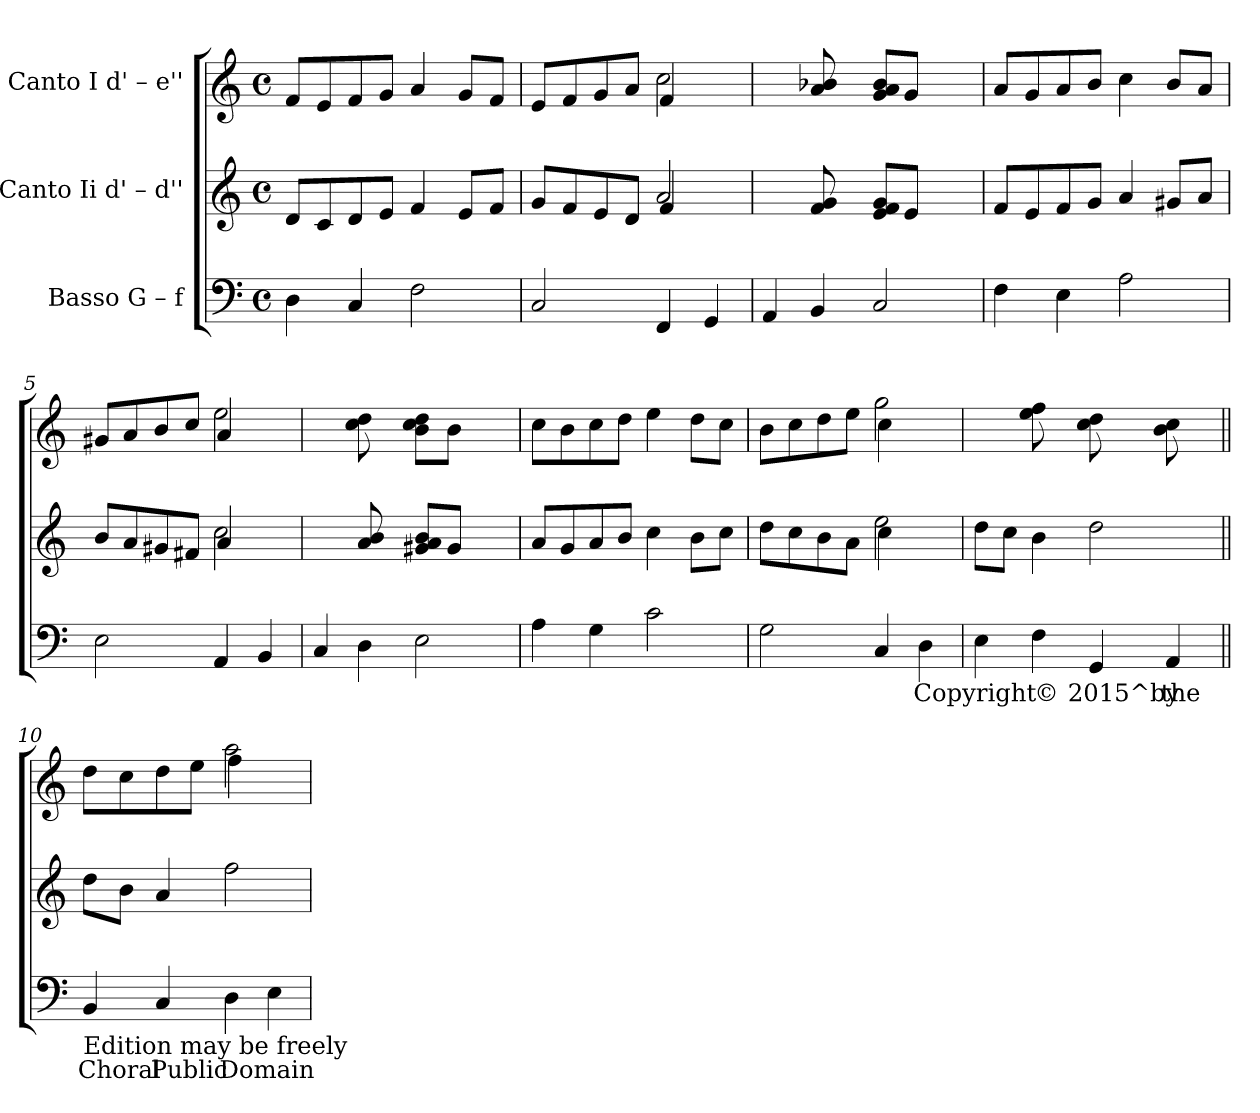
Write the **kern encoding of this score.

**kern	**text	**kern	**text	**kern	**text
*part3	*part3	*part2	*part2	*part1	*part1
*staff3	*staff3	*staff2	*staff2	*staff1	*staff1
*I"Basso  G – f	*	*I"Canto Ii  d' – d''	*	*I"Canto I  d' – e''	*
!!LO:PB:g=z
*stria5	*	*stria5	*	*stria5	*
*clefF4	*	*clefG2	*	*clefG2	*
*k[]	*	*k[]	*	*k[]	*
*C:	*	*C:	*	*C:	*
*M4/4	*	*M4/4	*	*M4/4	*
*met(c)	*	*met(c)	*	*met(c)	*
=1	=1	=1	=1	=1	=1
!	!LO:LY:b	!	!LO:LY:b:cj	!	!LO:LY:b:cj
4D\	.	8d/L	.	8f/L	.
!	!	!	!LO:LY:b:cj	!	!LO:LY:b:cj
.	.	8c/	.	8e/	.
!	!LO:LY:b	!	!LO:LY:b:cj	!	!LO:LY:b:cj
4C/	.	8d/	.	8f/	.
!	!	!	!LO:LY:b:cj	!	!LO:LY:b:cj
.	.	8e/J	.	8g/J	.
!	!LO:LY:b	!	!LO:LY:b:cj	!	!LO:LY:b:cj
2F\	.	4f/	.	4a/	.
!	!	!	!LO:LY:b:cj	!	!LO:LY:b:cj
.	.	8e/L	.	8g/L	.
!	!	!	!LO:LY:b:cj	!	!LO:LY:b:cj
.	.	8f/J	.	8f/J	.
=2	=2	=2	=2	=2	=2
!	!LO:LY:b	!	!LO:LY:b:cj	!	!LO:LY:b:cj
*	*	*^	*	*^	*
2C/	.	8g/L	2ryy	.	8e/L	2ryy	.
!	!	!	!	!LO:LY:b:cj	!	!	!LO:LY:b:cj
.	.	8f/	.	.	8f/	.	.
!	!	!	!	!LO:LY:b:cj	!	!	!LO:LY:b:cj
.	.	8e/	.	.	8g/	.	.
!	!	!	!	!LO:LY:b:cj	!	!	!LO:LY:b:cj
.	.	8d/J	.	.	8a/J	.	.
!	!LO:LY:b	!	!	!LO:LY:b:cj	!	!	!LO:LY:b:cj
4FF/	.	2a/	4f/	.	2cc\	4f/	.
!	!LO:LY:b	!	!	!	!	!	!
4GG/	.	.	4ryy	.	.	4ryy	.
=3	=3	=3	=3	=3	=3	=3	=3
!	!LO:LY:b	!	!	!	!	!	!
*	*	*v	*v	*	*	*	*
*	*	*	*	*v	*v	*
4AA/	.	4ryy	.	4ryy	.
!	!LO:LY:b	!	!LO:LY:b:cj	!	!LO:LY:b:cj
4BB/	.	8g/ 8f/	.	8b-X/ 8a/	.
.	.	8ryy	.	8ryy	.
!	!LO:LY:b	!	!LO:LY:b:cj	!	!LO:LY:b:cj
2C/	.	8f/ 8e/ 8g/L	.	8a/ 8g/ 8b-/L	.
!	!	!	!LO:LY:b:cj	!	!LO:LY:b:cj
.	.	8e/J	.	8g/J	.
.	.	4ryy	.	4ryy	.
!!LO:LB:g=z
=4	=4	=4	=4	=4	=4
!	!LO:LY:b	!	!LO:LY:b:cj	!	!LO:LY:b:cj
4F\	.	8f/L	.	8a/L	.
!	!	!	!LO:LY:b:cj	!	!LO:LY:b:cj
.	.	8e/	.	8g/	.
!	!LO:LY:b	!	!LO:LY:b:cj	!	!LO:LY:b:cj
4E\	.	8f/	.	8a/	.
!	!	!	!LO:LY:b:cj	!	!LO:LY:b:cj
.	.	8g/J	.	8b/J	.
!	!LO:LY:b	!	!LO:LY:b:cj	!	!LO:LY:b:cj
2A\	.	4a/	.	4cc\	.
!	!	!	!LO:LY:b:cj	!	!LO:LY:b:cj
.	.	8g#X/L	.	8b/L	.
!	!	!	!LO:LY:b:cj	!	!LO:LY:b:cj
.	.	8a/J	.	8a/J	.
=5	=5	=5	=5	=5	=5
!	!LO:LY:b	!	!LO:LY:b:cj	!	!LO:LY:b:cj
*	*	*^	*	*^	*
2E\	.	8b/L	2ryy	.	8g#X/L	2ryy	.
!	!	!	!	!LO:LY:b:cj	!	!	!LO:LY:b:cj
.	.	8a/	.	.	8a/	.	.
!	!	!	!	!LO:LY:b:cj	!	!	!LO:LY:b:cj
.	.	8g#/	.	.	8b/	.	.
!	!	!	!	!LO:LY:b:cj	!	!	!LO:LY:b:cj
.	.	8f#X/J	.	.	8cc/J	.	.
!	!LO:LY:b	!	!	!LO:LY:b:cj	!	!	!LO:LY:b:cj
4AA/	.	2cc\	4a/	.	2ee\	4a/	.
!	!LO:LY:b	!	!	!	!	!	!
4BB/	.	.	4ryy	.	.	4ryy	.
=6	=6	=6	=6	=6	=6	=6	=6
!	!LO:LY:b	!	!	!	!	!	!
*	*	*v	*v	*	*	*	*
*	*	*	*	*v	*v	*
4C/	.	4ryy	.	4ryy	.
!	!LO:LY:b	!	!LO:LY:b:cj	!	!LO:LY:b:cj
4D\	.	8b/ 8a/	.	8dd\ 8cc\	.
.	.	8ryy	.	8ryy	.
!	!LO:LY:b	!	!LO:LY:b:cj	!	!LO:LY:b:cj
2E\	.	8a/ 8g#X/ 8b/L	.	8cc\ 8b\ 8dd\L	.
!	!	!	!LO:LY:b:cj	!	!LO:LY:b:cj
.	.	8g#/J	.	8b\J	.
.	.	4ryy	.	4ryy	.
=7	=7	=7	=7	=7	=7
!	!LO:LY:b	!	!LO:LY:b:cj	!	!LO:LY:b:cj
4A\	.	8a/L	.	8cc\L	.
!	!	!	!LO:LY:b:cj	!	!LO:LY:b:cj
.	.	8g/	.	8b\	.
!	!LO:LY:b	!	!LO:LY:b:cj	!	!LO:LY:b:cj
4G\	.	8a/	.	8cc\	.
!	!	!	!LO:LY:b:cj	!	!LO:LY:b:cj
.	.	8b/J	.	8dd\J	.
!	!LO:LY:b	!	!LO:LY:b:cj	!	!LO:LY:b:cj
2c\	.	4cc\	.	4ee\	.
!	!	!	!LO:LY:b:cj	!	!LO:LY:b:cj
.	.	8b\L	.	8dd\L	.
!	!	!	!LO:LY:b:cj	!	!LO:LY:b:cj
.	.	8cc\J	.	8cc\J	.
!!LO:LB:g=z
=8	=8	=8	=8	=8	=8
!	!LO:LY:b	!	!LO:LY:b:cj	!	!LO:LY:b:cj
*	*	*^	*	*^	*
2G\	.	8dd\L	2ryy	.	8b\L	2ryy	.
!	!	!	!	!LO:LY:b:cj	!	!	!LO:LY:b:cj
.	.	8cc\	.	.	8cc\	.	.
!	!	!	!	!LO:LY:b:cj	!	!	!LO:LY:b:cj
.	.	8b\	.	.	8dd\	.	.
!	!	!	!	!LO:LY:b:cj	!	!	!LO:LY:b:cj
.	.	8a\J	.	.	8ee\J	.	.
!	!LO:LY:b	!	!	!LO:LY:b:cj	!	!	!LO:LY:b:cj
4C/	.	2ee\	4cc\	.	2gg\	4cc\	.
!	!LO:LY:b	!	!	!	!	!	!
4D\	Copyright	.	4ryy	.	.	4ryy	.
=9	=9	=9	=9	=9	=9	=9	=9
!	!LO:LY:b	!	!	!LO:LY:b:cj	!	!	!
*	*	*v	*v	*	*	*	*
*	*	*	*	*v	*v	*
4E\	.	8dd\L	.	4ryy	.
!	!	!	!LO:LY:b:cj	!	!
.	.	8cc\J	.	.	.
!	!LO:LY:b	!	!LO:LY:b:cj	!	!LO:LY:b:cj
4F\	©	4b\	.	8ff\ 8ee\	.
.	.	.	.	8ryy	.
!	!LO:LY:b	!	!LO:LY:b:cj	!	!LO:LY:b:cj
4GG/	2015^by	2dd\	.	8dd\ 8cc\	.
.	.	.	.	8ryy	.
!	!LO:LY:b	!	!	!	!LO:LY:b:cj
4AA/	the	.	.	8b\ 8cc\L	.
.	.	.	.	8ryy	.
=10||	=10||	=10||	=10||	=10||	=10||
!LO:TX:b:t=Edition may be freely	!	!	!	!	!
!	!LO:LY:b	!	!LO:LY:b:cj	!	!LO:LY:b:cj
*	*	*	*	*^	*
4BB/	Choral	8dd\L	.	8dd\L	2ryy	.
!	!	!	!LO:LY:b:cj	!	!	!LO:LY:b:cj
.	.	8b\J	.	8cc\	.	.
!	!LO:LY:b	!	!LO:LY:b:cj	!	!	!LO:LY:b:cj
4C/	Public	4a/	.	8dd\	.	.
!	!	!	!	!	!	!LO:LY:b:cj
.	.	.	.	8ee\J	.	.
!	!LO:LY:b	!	!LO:LY:b:cj	!	!	!LO:LY:b:cj
4D\	Domain	2ff\	.	2aa\	4ff\	.
!	!LO:LY:b	!	!	!	!	!
4E\	.	.	.	.	4ryy	.
*	*	*	*	*v	*v	*
=	=	=	=	=	=
*-	*-	*-	*-	*-	*-
